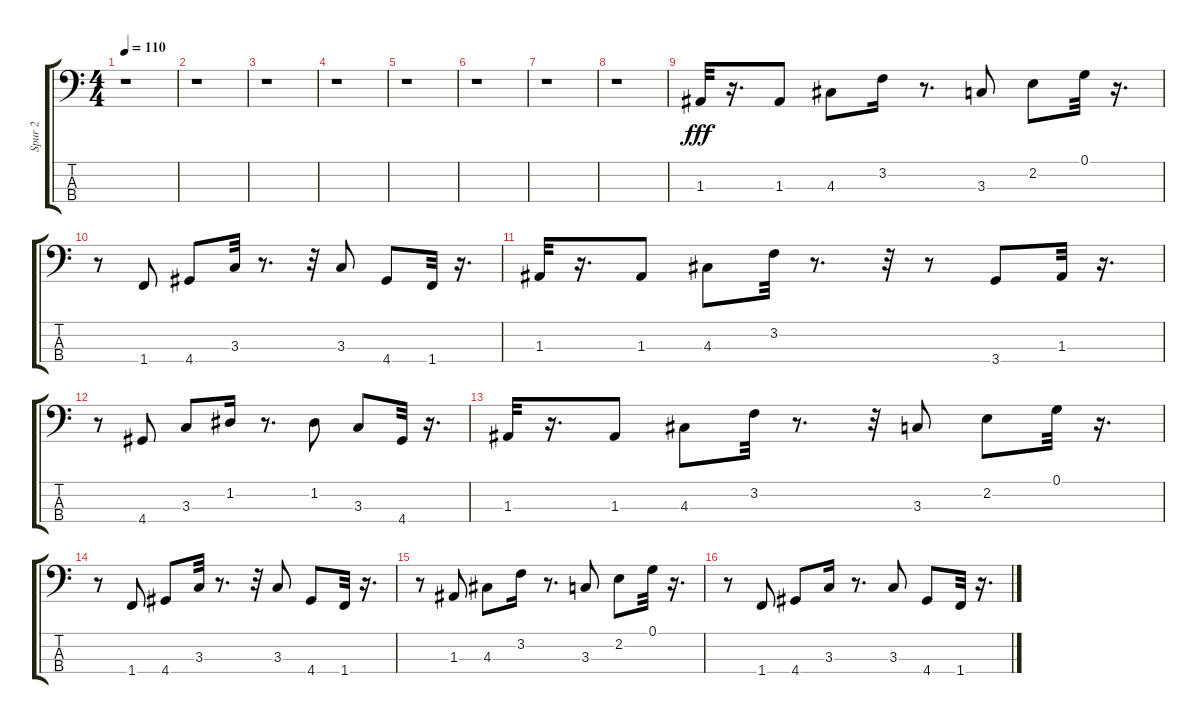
\track ("Spur 2" "Spur 2") {instrument electricbassfinger}
\staff {score tabs}
\tuning (G2 D2 A1 E1) {hide}
\ts (4 4)
\tempo 110
\clef f4
\ks c
r.1{dy fff} |
r.1 |
r.1 |
r.1 |
r.1 |
r.1 |
r.1 |
r.1 |
1.3.32 r.16{d} 1.3.8 4.3.8 3.2.16 r.8{d} 3.3.8 2.2.8 0.1.32 r.16{d} |
r.8 1.4.8 4.4.8 3.3.32 r.8{d} r.32 3.3.8 4.4.8 1.4.32 r.16{d} |
1.3.32 r.16{d} 1.3.8 4.3.8 3.2.32 r.8{d} r.32 r.8 3.4.8 1.3.32 r.16{d} |
r.8 4.4.8 3.3.8 1.2.16 r.8{d} 1.2.8 3.3.8 4.4.32 r.16{d} |
1.3.32 r.16{d} 1.3.8 4.3.8 3.2.32 r.8{d} r.32 3.3.8 2.2.8 0.1.32 r.16{d} |
r.8 1.4.8 4.4.8 3.3.32 r.8{d} r.32 3.3.8 4.4.8 1.4.32 r.16{d} |
r.8 1.3.8 4.3.8 3.2.16 r.8{d} 3.3.8 2.2.8 0.1.32 r.16{d} |
r.8 1.4.8 4.4.8 3.3.16 r.8{d} 3.3.8 4.4.8 1.4.32 r.16{d}
